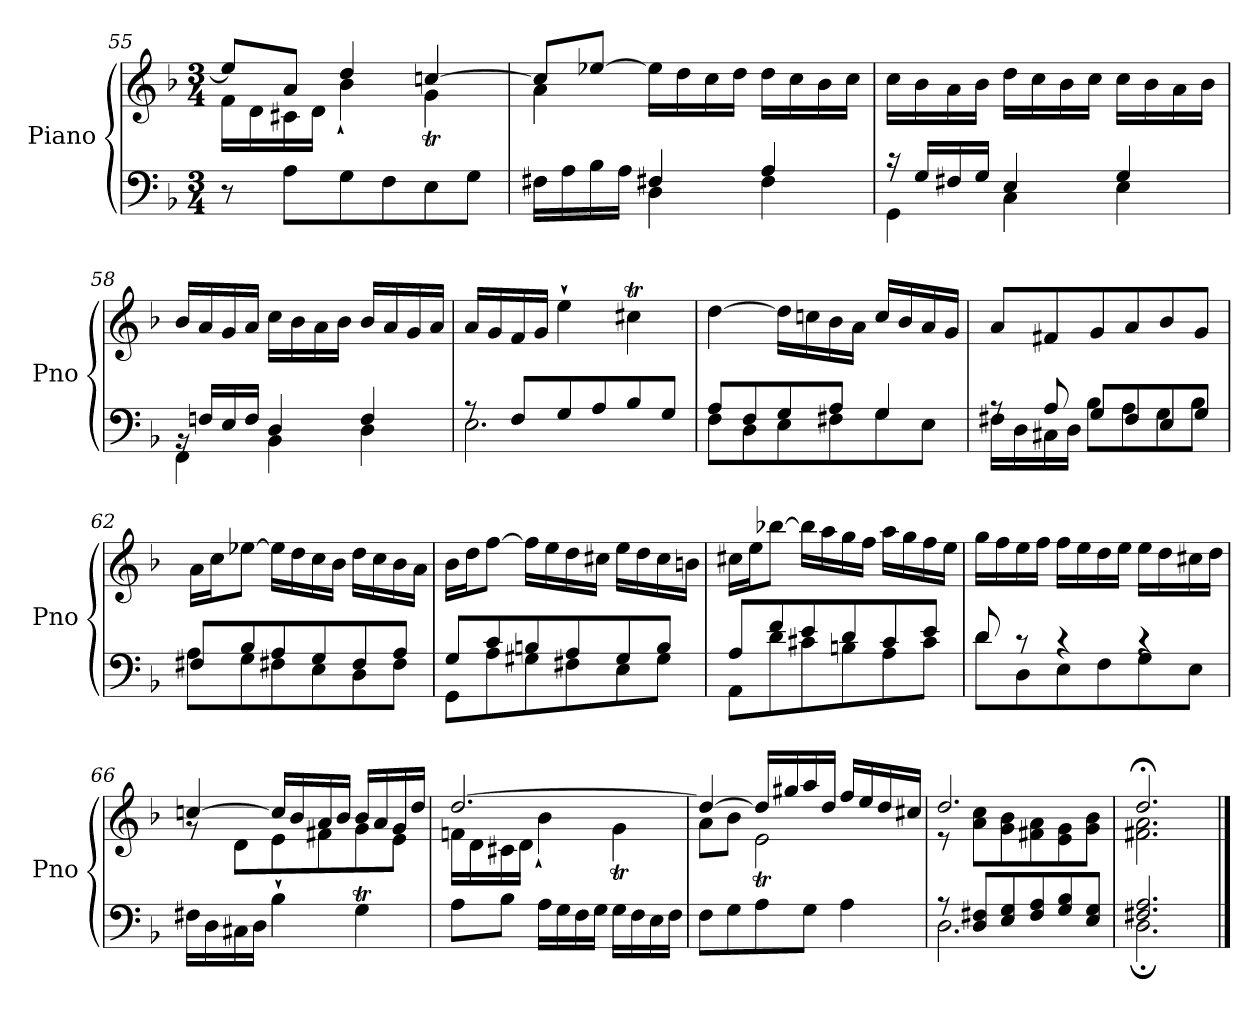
**kern	**kern
*part1	*part1
*staff2	*staff1
*I"Piano	*
*I'Pno	*
*clefF4	*clefG2
*k[b-]	*k[b-]
*M3/4	*M3/4
=55	=55
*	*^
8r	8ee/L]	16f\LL
.	.	16d\
8A\L	8a/J	16c#X\
.	.	16d\JJ
8G\	4dd/	4b-`\
8F\	.	.
8E\	[4ccn/	4gT\
8G\J	.	.
=56	=56	=56
*^	*	*
16F#X\LL	4ryy	8cc/L]	4a\
16A\	.	.	.
16B-\	.	[8ee-X/J	.
16A\JJ	.	.	.
4F#X/	4D\	16ee-\LL]	2ryy
.	.	16dd\	.
.	.	16cc\	.
.	.	16dd\JJ	.
4A/	4F#\	16dd\LL	.
.	.	16cc\	.
.	.	16b-\	.
.	.	16cc\JJ	.
*	*	*v	*v
!!LO:LB:g=z
=57	=57	=57
16r	4GG\	16cc\LL
16G/LL	.	16b-\
16F#X/	.	16a\
16G/JJ	.	16b-\JJ
4E/	4C\	16dd\LL
.	.	16cc\
.	.	16b-\
.	.	16cc\JJ
4G/	4E\	16cc\LL
.	.	16b-\
.	.	16a\
.	.	16b-\JJ
=58	=58	=58
16rBB	4FF\	16b-/LL
16Fn/LL	.	16a/
16E/	.	16g/
16F/JJ	.	16a/JJ
4D/	4BB-\	16cc\LL
.	.	16b-\
.	.	16a\
.	.	16b-\JJ
4F/	4D\	16b-/LL
.	.	16a/
.	.	16g/
.	.	16a/JJ
!!LO:LB:g=z
=59	=59	=59
8rA	2.E\	16a/LL
.	.	16g/
8F/L	.	16f/
.	.	16g/JJ
8G/	.	4ee`\
8A/	.	.
8B-/	.	4cc#Xt\
8G/J	.	.
=60	=60	=60
8A/L	8F\L	[4dd\
8F/	8D\	.
8G/	8E\	16dd\LL]
.	.	16ccn\
8A/J	8F#X\	16b-\
.	.	16a\JJ
4G/	8G\	16cc/LL
.	.	16b-/
.	8E\J	16a/
.	.	16g/JJ
=61	=61	=61
8rA	16F#X\LL	8a/L
.	16D\	.
8A/	16C#X\	8f#X/
.	16D\JJ	.
8G/L	8B-\L	8g/
8F#/	8A\	8a/
8E/	8G\	8b-/
8G/J	8B-\J	8g/J
!!LO:PB:g=z
=62	=62	=62
8F#X/L	8A\L	16a\LL
.	.	16cc\J
8B-/	8G\	[8ee-X\J
8A/	8F#X\	16ee-\LL]
.	.	16dd\
8G/	8E\	16cc\
.	.	16b-\JJ
8F#/	8D\	16dd\LL
.	.	16cc\
8A/J	8F#\J	16b-\
.	.	16a\JJ
=63	=63	=63
8G/L	8GG\L	16b-\LL
.	.	16dd\J
8c/	8A\	[8ff\J
8Bn/	8G#X\	16ff\LL]
.	.	16ee\
8A/	8F#X\	16dd\
.	.	16cc#X\JJ
8G#/	8E\	16ee\LL
.	.	16dd\
8B/J	8G#\J	16cc#\
.	.	16bn\JJ
!!LO:LB:g=z
=64	=64	=64
8A/L	8AA\L	16cc#X\LL
.	.	16ee\J
8f/	8d\	[8bb-X\J
8e/	8c#X\	16bb-\LL]
.	.	16aa\
8d/	8Bn\	16gg\
.	.	16ff\JJ
8c#/	8A\	16aa\LL
.	.	16gg\
8e/J	8c#\J	16ff\
.	.	16ee\JJ
=65	=65	=65
8d/	8d\L	16gg\LL
.	.	16ff\
8rc	8D\	16ee\
.	.	16ff\JJ
4rc	8E\	16ff\LL
.	.	16ee\
.	8F\	16dd\
.	.	16ee\JJ
4rc	8G\	16ee\LL
.	.	16dd\
.	8E\J	16cc#X\
.	.	16dd\JJ
*v	*v	*
!!LO:LB:g=z
=66	=66
*	*^
16F#X\LL	[4ccn/	8rg
16D\	.	.
16C#X\	.	8d\L
16D\JJ	.	.
4B-`\	16cc/LL]	8e\
.	16b-/	.
.	16a/	8f#X\
.	16b-/JJ	.
4GT\	16b-/LL	8g\
.	16a/	.
.	16g/	8e\J
.	16dd/JJ	.
=67	=67	=67
8A\L	[2.dd/	16fn\LL
.	.	16d\
8B-\J	.	16c#X\
.	.	16d\JJ
16A\LL	.	4b-`\
16G\	.	.
16F\	.	.
16G\JJ	.	.
16G\LL	.	4gT\
16F\	.	.
16E\	.	.
16F\JJ	.	.
!!LO:LB:g=z	!!
=68	=68	=68
8F\L	4dd/_	8a\L
8G\	.	8b-\J
8A\	16dd/LL]	2et\
.	16gg#X/	.
8G\J	16aa/	.
.	16dd/JJ	.
4A\	16ff/LL	.
.	16ee/	.
.	16dd/	.
.	16cc#X/JJ	.
=69	=69	=69
*^	*	*
8rA	2.D\	2.dd/	8r
8D/ 8F#X/L	.	.	8a\ 8cc\L
8E/ 8G/	.	.	8g\ 8b-\
8F#/ 8A/	.	.	8f#X\ 8a\
8G/ 8B-/	.	.	8e\ 8g\
8E/ 8G/J	.	.	8g\ 8b-\J
=70	=70	=70	=70
2.F#X/ 2.A/	2.D;\	2.dd;</	2.f#X\ 2.a\
*v	*v	*	*
*	*v	*v
==	==
*-	*-
